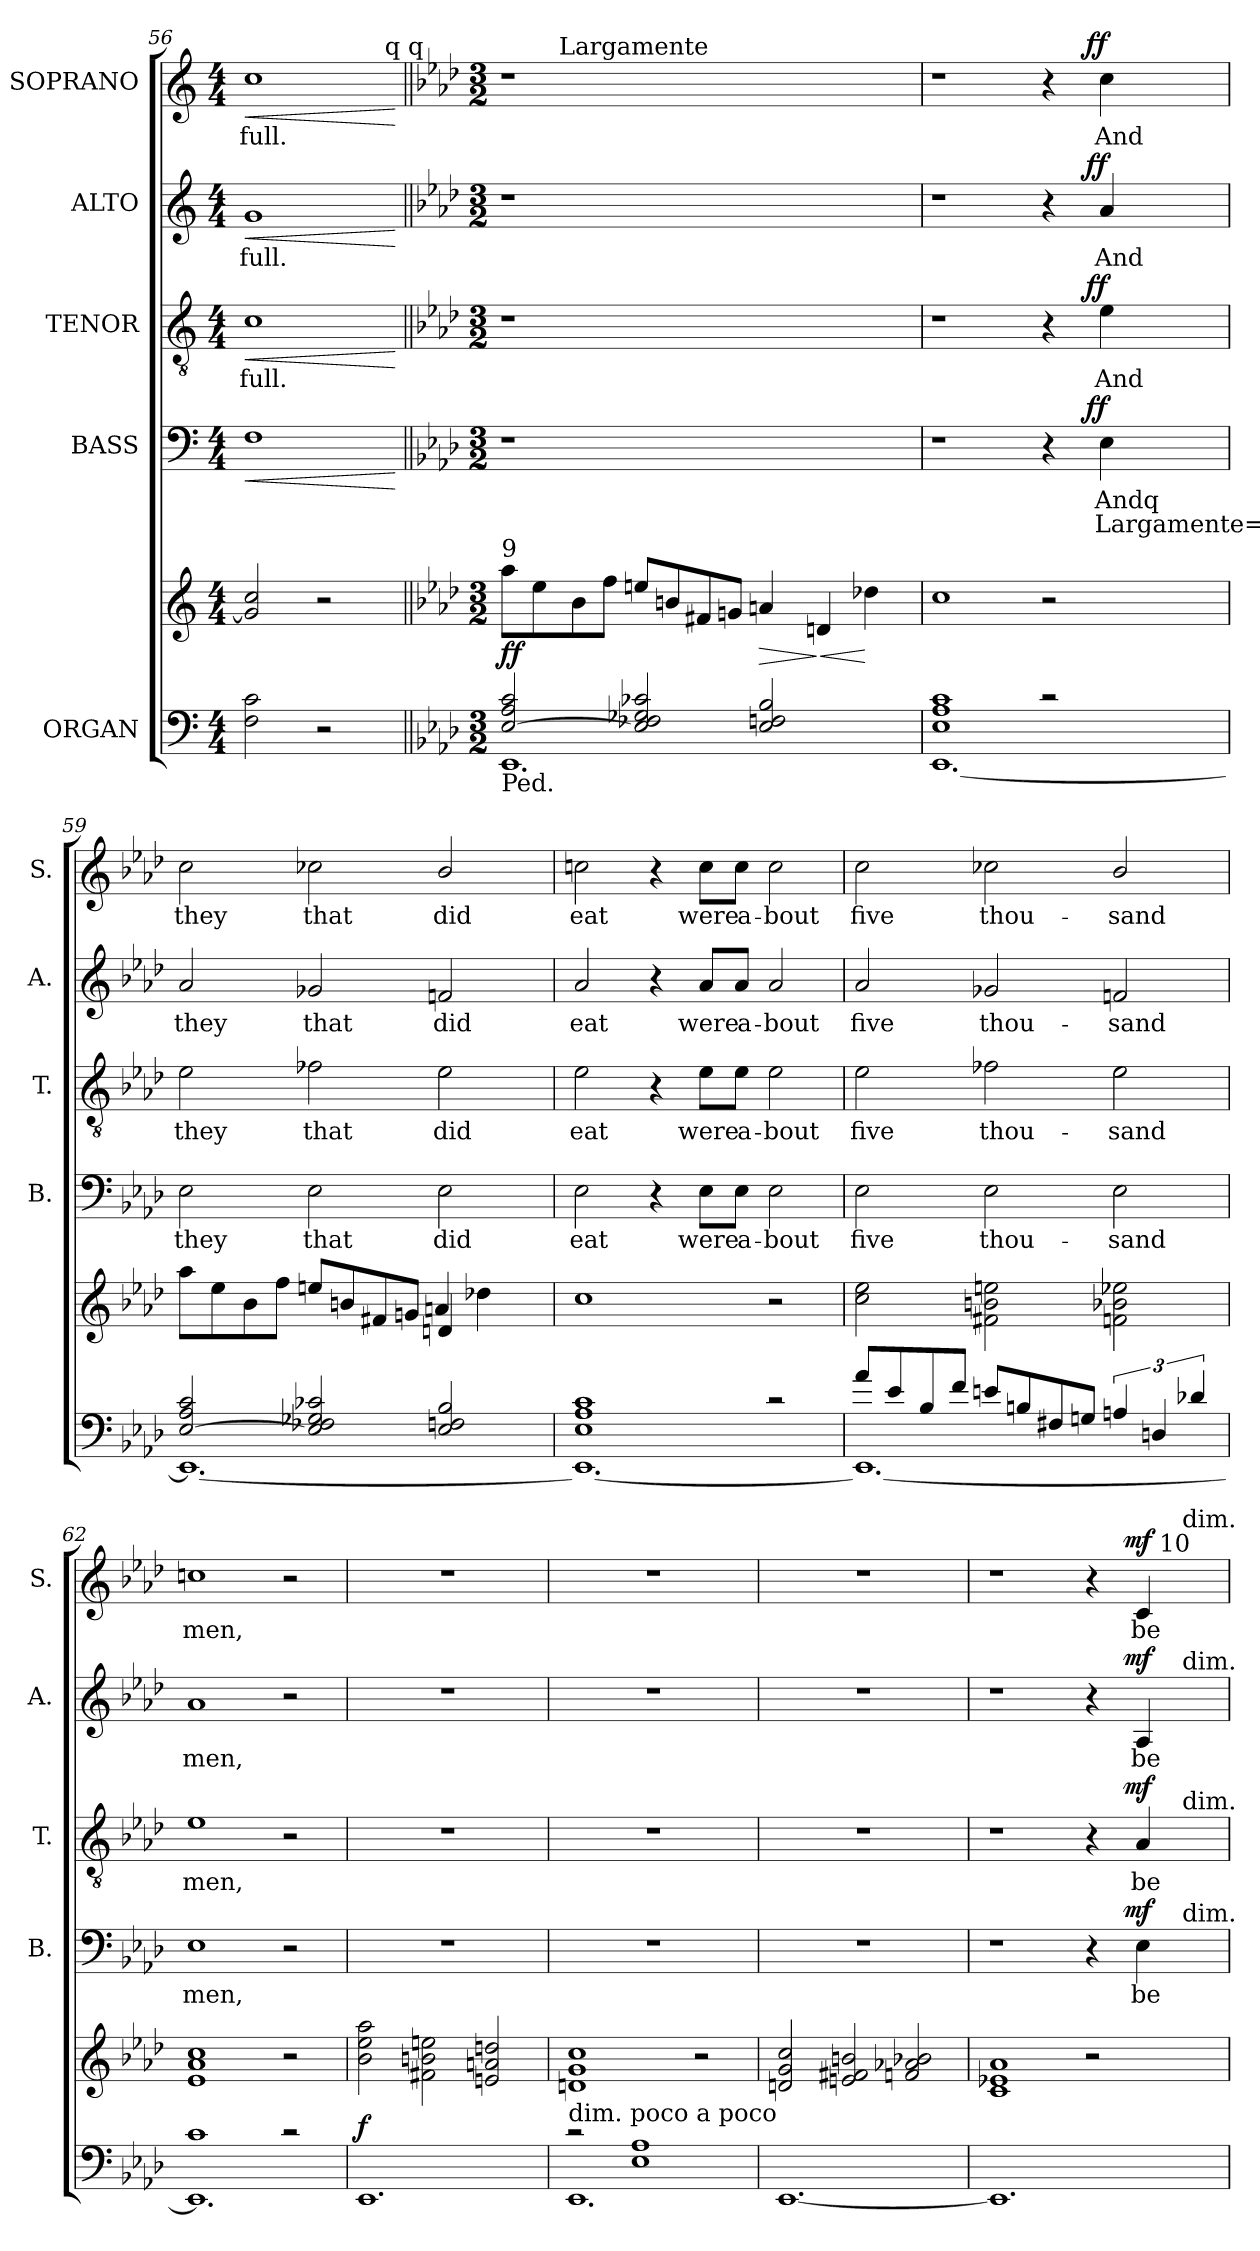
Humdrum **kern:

**kern	**kern	**dynam	**kern	**text	**text	**dynam	**kern	**text	**dynam	**kern	**text	**dynam	**kern	**text	**dynam
*part5	*part5	*part5	*part4	*part4	*part4	*part4	*part3	*part3	*part3	*part2	*part2	*part2	*part1	*part1	*part1
*staff6	*staff5	*staff5/6	*staff4	*staff4	*staff4	*staff4	*staff3	*staff3	*staff3	*staff2	*staff2	*staff2	*staff1	*staff1	*staff1
*I"ORGAN	*	*	*I"BASS	*	*	*	*I"TENOR	*	*	*I"ALTO	*	*	*I"SOPRANO	*	*
*	*	*	*I'B.	*	*	*	*I'T.	*	*	*I'A.	*	*	*I'S.	*	*
*clefF4	*clefG2	*	*clefF4	*	*	*	*clefGv2	*	*	*clefG2	*	*	*clefG2	*	*
*k[]	*k[]	*	*k[]	*	*	*	*k[]	*	*	*k[]	*	*	*k[]	*	*
*C:	*C:	*	*C:	*	*	*	*C:	*	*	*C:	*	*	*C:	*	*
*M4/4	*M4/4	*	*M4/4	*	*	*	*M4/4	*	*	*M4/4	*	*	*M4/4	*	*
=56	=56	=56	=56	=56	=56	=56	=56	=56	=56	=56	=56	=56	=56	=56	=56
!	!	!	!	!	!	!LO:HP:b	!	!LO:LY:b	!LO:HP:b	!	!LO:LY:b	!LO:HP:b	!	!LO:LY:b	!LO:HP:b
*	*	*	*	*	*	*	*	*	*	*	*	*	*^	*	*
2F\ 2c\	2g/] 2cc/	.	1F	.	.	<	1c	full.	<	1g	full.	<	1cc	2...ryy	full.	<
2r	2r	.	.	.	.	.	.	.	.	.	.	.	.	.	.	.
!	!	!	!	!	!	!	!	!	!	!	!	!	!	!LO:TX:a:t=q q	!	!
.	.	.	.	.	.	.	.	.	.	.	.	.	.	16ryy	.	.
.	.	.	.	.	.	[	.	.	[	.	.	[	.	.	.	[
=57||	=57||	=57||	=57||	=57||	=57||	=57||	=57||	=57||	=57||	=57||	=57||	=57||	=57||	=57||	=57||	=57||
*k[b-e-a-d-]	*k[b-e-a-d-]	*	*k[b-e-a-d-]	*	*	*	*k[b-e-a-d-]	*	*	*k[b-e-a-d-]	*	*	*k[b-e-a-d-]	*	*	*
*A-:	*A-:	*	*A-:	*	*	*	*A-:	*	*	*A-:	*	*	*A-:	*	*	*
*M3/2	*M3/2	*	*M3/2	*	*	*	*M3/2	*	*	*M3/2	*	*	*M3/2	*	*	*
*^	*	*	*	*	*	*	*	*	*	*	*	*	*	*	*	*
!	!	!LO:TX:a:t=9	!	!	!	!	!	!	!	!	!	!	!	!	!	!	!
!LO:TX:b:t=Ped.	!	!	!	!	!	!	!	!	!	!	!	!	!	!	!	!	!
!	!	!	!LO:DY:a=2	!LO:N:vis=1	!	!	!	!LO:N:vis=1	!	!	!LO:N:vis=1	!	!	!LO:N:vis=1	!	!	!
[<2E-/ 2A-/ 2c/	1.EE-	8aa-\L	ff	1.r	.	.	.	1.r	.	.	1.r	.	.	1.r	8..ryy	.	.
.	.	8ee-\	.	.	.	.	.	.	.	.	.	.	.	.	.	.	.
*	*	*	*	*	*	*	*	*	*	*	*	*	*	*MM44	*	*	*
!	!	!	!	!	!	!	!	!	!	!	!	!	!	!	!LO:TX:a:t=Largamente	!	!
.	.	.	.	.	.	.	.	.	.	.	.	.	.	.	1ryy	.	.
.	.	8b-\	.	.	.	.	.	.	.	.	.	.	.	.	.	.	.
.	.	8ff\J	.	.	.	.	.	.	.	.	.	.	.	.	.	.	.
2E-/] 2F-X/ 2G-X/ 2c-X/	.	8een/L	.	.	.	.	.	.	.	.	.	.	.	.	.	.	.
.	.	8bn/	.	.	.	.	.	.	.	.	.	.	.	.	.	.	.
.	.	8f#X/	.	.	.	.	.	.	.	.	.	.	.	.	.	.	.
.	.	8gn/J	.	.	.	.	.	.	.	.	.	.	.	.	.	.	.
!	!	!	!LO:HP:b	!	!	!	!	!	!	!	!	!	!	!	!	!	!
2E-/ 2Fn/ 2B-/	.	4an/	>	.	.	.	.	.	.	.	.	.	.	.	.	.	.
.	.	.	.	.	.	.	.	.	.	.	.	.	.	.	2ryy	.	.
!	!	!	!LO:HP:n=1:b	!	!	!	!	!	!	!	!	!	!	!	!	!	!
.	.	4dn</	] <	.	.	.	.	.	.	.	.	.	.	.	.	.	.
4ryy	4ryy	4dd-X\	[	4ryy	.	.	.	4ryy	.	.	4ryy	.	.	4ryy	.	.	.
.	.	.	.	.	.	.	.	.	.	.	.	.	.	.	32ryy	.	.
=58	=58	=58	=58	=58	=58	=58	=58	=58	=58	=58	=58	=58	=58	=58	=58	=58	=58
*	*	*	*	*^	*	*	*	*^	*	*	*^	*	*	*	*	*	*
1E- 1A- 1c	[>1.EE-	1cc	.	1r	1ryy	.	.	.	1r	1ryy	.	.	1r	1ryy	.	.	1r	1ryy	.	.
2rc	.	2r	.	4r	8..ryy	.	.	.	4r	8..ryy	.	.	4r	8..ryy	.	.	4r	8..ryy	.	.
!	!	!	!	!	!	!	!	!LO:DY:a	!	!	!	!LO:DY:a	!	!	!	!LO:DY:a	!	!	!	!LO:DY:a
.	.	.	.	.	4ryy	.	.	ff	.	4ryy	.	ff	.	4ryy	.	ff	.	4ryy	.	ff
!	!	!	!	!	!	!LO:LY:b	!LO:LY:b	!	!	!	!LO:LY:b	!	!	!	!LO:LY:b	!	!	!	!LO:LY:b	!
.	.	.	.	4E-\	.	Andq	Largamente=44	.	4e-\	.	And	.	4a-/	.	And	.	4cc\	.	And	.
.	.	.	.	.	32ryy	.	.	.	.	32ryy	.	.	.	32ryy	.	.	.	32ryy	.	.
!!LO:LB:g=z
=59	=59	=59	=59	=59	=59	=59	=59	=59	=59	=59	=59	=59	=59	=59	=59	=59	=59	=59	=59	=59
*	*	*^	*	*	*	*	*	*	*	*	*	*	*	*	*	*	*	*	*	*
!	!	!	!	!	!	!	!LO:LY:b	!	!	!	!	!LO:LY:b	!	!	!	!LO:LY:b	!	!	!	!LO:LY:b	!
*	*	*	*	*	*v	*v	*	*	*	*	*	*	*	*v	*v	*	*	*v	*v	*	*
*	*	*	*	*	*	*	*	*	*v	*v	*	*	*	*	*	*	*	*
[<2E-/ 2A-/ 2c/	1.EE-_	8aa-\L	1ryy	.	2E-\	they	.	.	2e-\	they	.	2a-/	they	.	2cc\	they	.
.	.	8ee-\	.	.	.	.	.	.	.	.	.	.	.	.	.	.	.
.	.	8b-\	.	.	.	.	.	.	.	.	.	.	.	.	.	.	.
.	.	8ff\J	.	.	.	.	.	.	.	.	.	.	.	.	.	.	.
!	!	!	!	!	!	!LO:LY:b	!	!	!	!LO:LY:b	!	!	!LO:LY:b	!	!	!LO:LY:b	!
2E-/] 2F-X/ 2G-X/ 2c-X/	.	8een/L	.	.	2E-\	that	.	.	2f-X\	that	.	2g-X/	that	.	2cc-X\	that	.
.	.	8bn/	.	.	.	.	.	.	.	.	.	.	.	.	.	.	.
.	.	8f#X/	.	.	.	.	.	.	.	.	.	.	.	.	.	.	.
.	.	8gn/J	.	.	.	.	.	.	.	.	.	.	.	.	.	.	.
*	*	*Xtuplet	*	*	*	*	*	*	*	*	*	*	*	*	*	*	*
!	!	!	!	!	!	!LO:LY:b	!	!	!	!LO:LY:b	!	!	!LO:LY:b	!	!	!LO:LY:b	!
2E-/ 2Fn/ 2B-/	.	6dn/	6an/	.	2E-\	did	.	.	2e-\	did	.	2fn/	did	.	2b-/	did	.
.	.	6dd-X\	6ryy	.	.	.	.	.	.	.	.	.	.	.	.	.	.
.	.	6ryy	6ryy	.	.	.	.	.	.	.	.	.	.	.	.	.	.
=60	=60	=60	=60	=60	=60	=60	=60	=60	=60	=60	=60	=60	=60	=60	=60	=60	=60
!	!	!	!	!	!	!LO:LY:b	!	!	!	!LO:LY:b	!	!	!LO:LY:b	!	!	!LO:LY:b	!
*	*	*v	*v	*	*	*	*	*	*	*	*	*	*	*	*	*	*
1E- 1A- 1c	1.EE-_	1cc	.	2E-\	eat	.	.	2e-\	eat	.	2a-/	eat	.	2ccn\	eat	.
.	.	.	.	4r	.	.	.	4r	.	.	4r	.	.	4r	.	.
!	!	!	!	!	!LO:LY:b	!	!	!	!LO:LY:b	!	!	!LO:LY:b	!	!	!LO:LY:b	!
.	.	.	.	8E-\L	were	.	.	8e-\L	were	.	8a-/L	were	.	8cc\L	were	.
!	!	!	!	!	!LO:LY:b	!	!	!	!LO:LY:b	!	!	!LO:LY:b	!	!	!LO:LY:b	!
.	.	.	.	8E-\J	a-	.	.	8e-\J	a-	.	8a-/J	a-	.	8cc\J	a-	.
!	!	!	!	!	!LO:LY:b	!	!	!	!LO:LY:b	!	!	!LO:LY:b	!	!	!LO:LY:b	!
2rc	.	2r	.	2E-\	-bout	.	.	2e-\	-bout	.	2a-/	-bout	.	2cc\	-bout	.
=61	=61	=61	=61	=61	=61	=61	=61	=61	=61	=61	=61	=61	=61	=61	=61	=61
!	!	!	!	!	!LO:LY:b	!	!	!	!LO:LY:b	!	!	!LO:LY:b	!	!	!LO:LY:b	!
8a-/L	1.EE-_	2cc\ 2ee-\	.	2E-\	five	.	.	2e-\	five	.	2a-/	five	.	2cc\	five	.
8e-/	.	.	.	.	.	.	.	.	.	.	.	.	.	.	.	.
8B-/	.	.	.	.	.	.	.	.	.	.	.	.	.	.	.	.
8f/J	.	.	.	.	.	.	.	.	.	.	.	.	.	.	.	.
!	!	!	!	!	!LO:LY:b	!	!	!	!LO:LY:b	!	!	!LO:LY:b	!	!	!LO:LY:b	!
8en/L	.	2f#X\ 2bn\ 2een\	.	2E-\	thou-	.	.	2f-X\	thou-	.	2g-X/	thou-	.	2cc-X\	thou-	.
8Bn/	.	.	.	.	.	.	.	.	.	.	.	.	.	.	.	.
8F#X/	.	.	.	.	.	.	.	.	.	.	.	.	.	.	.	.
8Gn/J	.	.	.	.	.	.	.	.	.	.	.	.	.	.	.	.
!	!	!	!	!	!LO:LY:b	!	!	!	!LO:LY:b	!	!	!LO:LY:b	!	!	!LO:LY:b	!
6An/	.	2fn\ 2b-X\ 2ee-X\	.	2E-\	-sand	.	.	2e-\	-sand	.	2fn/	-sand	.	2b-/	-sand	.
6Dn/	.	.	.	.	.	.	.	.	.	.	.	.	.	.	.	.
6d-X/	.	.	.	.	.	.	.	.	.	.	.	.	.	.	.	.
=62	=62	=62	=62	=62	=62	=62	=62	=62	=62	=62	=62	=62	=62	=62	=62	=62
!	!	!	!	!	!LO:LY:b	!	!	!	!LO:LY:b	!	!	!LO:LY:b	!	!	!LO:LY:b	!
1c	1.EE-]	1e- 1a- 1cc	.	1E-	men,	.	.	1e-	men,	.	1a-	men,	.	1ccn	men,	.
2rc	.	2r	.	2r	.	.	.	2r	.	.	2r	.	.	2r	.	.
*v	*v	*	*	*	*	*	*	*	*	*	*	*	*	*	*	*
!!LO:PB:g=z
=63	=63	=63	=63	=63	=63	=63	=63	=63	=63	=63	=63	=63	=63	=63	=63
!	!	!LO:DY:a=2	!LO:N:vis=1	!	!	!	!LO:N:vis=1	!	!	!LO:N:vis=1	!	!	!LO:N:vis=1	!	!
1.EE-	2b-\ 2ee-\ 2aa-\	f	1.r	.	.	.	1.r	.	.	1.r	.	.	1.r	.	.
.	2f#X\ 2bn\ 2een\	.	.	.	.	.	.	.	.	.	.	.	.	.	.
.	2en/ 2an/ 2ddn/	.	.	.	.	.	.	.	.	.	.	.	.	.	.
=64	=64	=64	=64	=64	=64	=64	=64	=64	=64	=64	=64	=64	=64	=64	=64
*^	*	*	*	*	*	*	*	*	*	*	*	*	*	*	*
!LO:TX:a:t=dim. poco a poco	!	!	!	!	!	!	!	!	!	!	!	!	!	!	!	!
!	!	!	!	!LO:N:vis=1	!	!	!	!LO:N:vis=1	!	!	!LO:N:vis=1	!	!	!LO:N:vis=1	!	!
2rc	1.EE-	1dn 1g 1cc	.	1.r	.	.	.	1.r	.	.	1.r	.	.	1.r	.	.
1E- 1A-	.	.	.	.	.	.	.	.	.	.	.	.	.	.	.	.
.	.	2r	.	.	.	.	.	.	.	.	.	.	.	.	.	.
*v	*v	*	*	*	*	*	*	*	*	*	*	*	*	*	*	*
=65	=65	=65	=65	=65	=65	=65	=65	=65	=65	=65	=65	=65	=65	=65	=65
!	!	!	!LO:N:vis=1	!	!	!	!LO:N:vis=1	!	!	!LO:N:vis=1	!	!	!LO:N:vis=1	!	!
[<1.EE-	2dn/ 2g/ 2cc/	.	1.r	.	.	.	1.r	.	.	1.r	.	.	1.r	.	.
.	2en/ 2f#X/ 2bn/	.	.	.	.	.	.	.	.	.	.	.	.	.	.
.	2fn/ 2a-X/ 2b-X/	.	.	.	.	.	.	.	.	.	.	.	.	.	.
=66	=66	=66	=66	=66	=66	=66	=66	=66	=66	=66	=66	=66	=66	=66	=66
*	*	*	*^	*	*	*	*^	*	*	*^	*	*	*^	*	*
*	*	*	*	*^	*	*	*	*	*^	*	*	*	*^	*	*	*	*^	*	*
*	*	*	*	*	*	*	*	*	*	*	*	*	*	*	*	*	*	*	*	*	*^	*	*
1.EE-]	1c 1e-X 1a-	.	1r	1ryy	1ryy	.	.	.	1r	1ryy	1ryy	.	.	1r	1ryy	1ryy	.	.	1r	1ryy	1ryy	1ryy	.	.
.	2r	.	4r	8..ryy	4..ryy	.	.	.	4r	8..ryy	4..ryy	.	.	4r	8..ryy	4..ryy	.	.	4r	8..ryy	4ryy	4..ryy	.	.
!	!	!	!	!	!	!	!	!LO:DY:a	!	!	!	!	!LO:DY:a	!	!	!	!	!LO:DY:a	!	!	!	!	!	!LO:DY:a
.	.	.	.	4ryy	.	.	.	mf	.	4ryy	.	.	mf	.	4ryy	.	.	mf	.	4ryy	.	.	.	mf
!	!	!	!	!	!	!LO:LY:b	!	!	!	!	!	!LO:LY:b	!	!	!	!	!LO:LY:b	!	!	!	!	!	!LO:LY:b	!
.	.	.	4E-\	.	.	be-	.	.	4A-/	.	.	be-	.	4A-/	.	.	be-	.	4c/	.	16.ryy	.	be-	.
!	!	!	!	!	!	!	!	!	!	!	!	!	!	!	!	!	!	!	!	!	!LO:TX:a:t=10	!	!	!
.	.	.	.	.	.	.	.	.	.	.	.	.	.	.	.	.	.	.	.	.	8ryy	.	.	.
!	!	!	!	!	!	!	!	!	!	!	!	!	!	!	!	!	!	!	!	!	!	!LO:TX:a:t=dim.	!	!
!	!	!	!	!	!	!	!	!	!	!	!	!	!	!	!	!LO:TX:a:t=dim.	!	!	!	!	!	!	!	!
!	!	!	!	!	!	!	!	!	!	!	!LO:TX:a:t=dim.	!	!	!	!	!	!	!	!	!	!	!	!	!
!	!	!	!	!	!LO:TX:a:t=dim.	!	!	!	!	!	!	!	!	!	!	!	!	!	!	!	!	!	!	!
.	.	.	.	.	16ryy	.	.	.	.	.	16ryy	.	.	.	.	16ryy	.	.	.	.	.	16ryy	.	.
.	.	.	.	32ryy	.	.	.	.	.	32ryy	.	.	.	.	32ryy	.	.	.	.	32ryy	32ryy	.	.	.
*	*	*	*v	*v	*v	*	*	*	*	*	*	*	*	*v	*v	*v	*	*	*v	*v	*v	*v	*	*
*	*	*	*	*	*	*	*v	*v	*v	*	*	*	*	*	*	*	*
=	=	=	=	=	=	=	=	=	=	=	=	=	=	=	=
*-	*-	*-	*-	*-	*-	*-	*-	*-	*-	*-	*-	*-	*-	*-	*-
